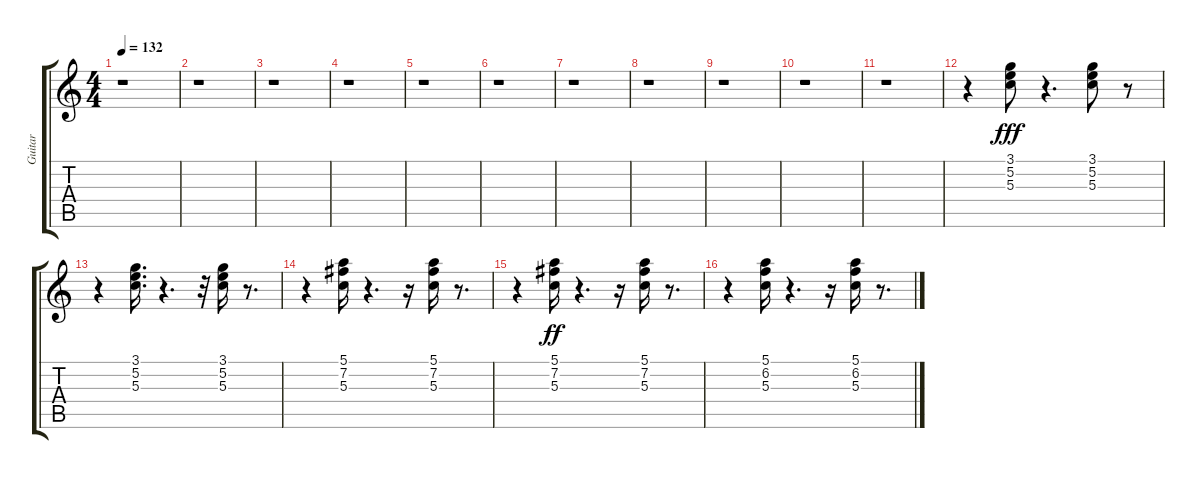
\track ("Guitar" "Guitar") {instrument electricguitarclean}
\staff {score tabs}
\tuning (E4 B3 G3 D3 A2 E2) {hide}
\ts (4 4)
\tempo 132
\clef g2
\ks c
r.1{dy fff} |
r.1 |
r.1 |
r.1 |
r.1 |
r.1 |
r.1 |
r.1 |
r.1 |
r.1 |
r.1 |
r.4 (3.1 5.2 5.3).8 r.4{d} (3.1 5.2 5.3).8 r.8 |
r.4 (3.1 5.2 5.3).16{d} r.4{d} r.32 (3.1 5.2 5.3).16 r.8{d} |
r.4 (5.1 7.2 5.3).16 r.4{d} r.16 (5.1 7.2 5.3).16 r.8{d} |
r.4 (5.1 7.2 5.3).16{dy ff} r.4{d} r.16 (5.1 7.2 5.3).16 r.8{d} |
r.4 (5.1 6.2 5.3).16 r.4{d} r.16 (5.1 6.2 5.3).16 r.8{d}
